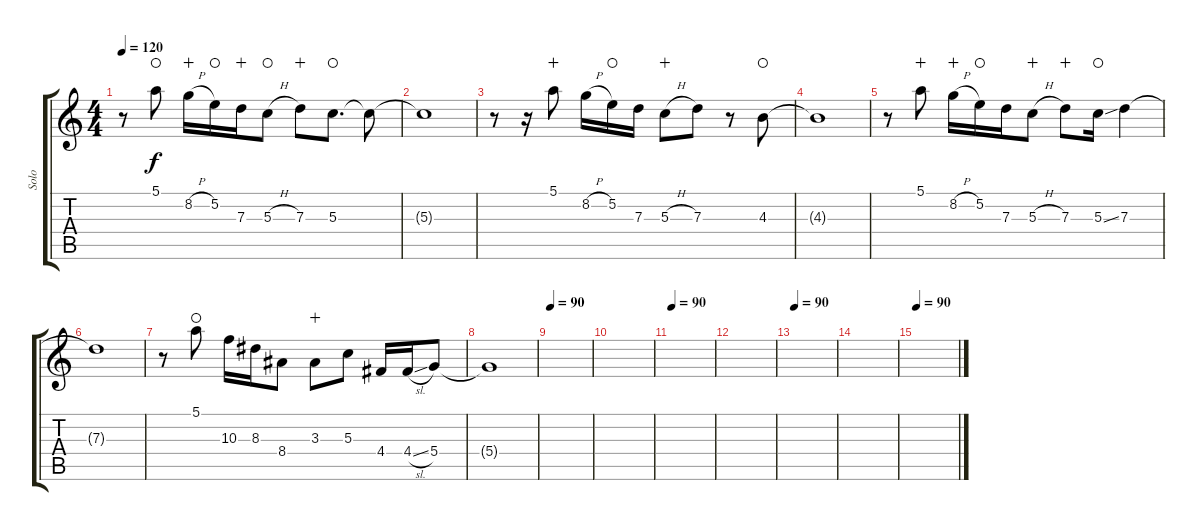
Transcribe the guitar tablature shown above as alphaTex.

\track ("Solo" "Solo") {instrument distortionguitar}
\staff {score tabs}
\tuning (E4 B3 G3 D3 A2 E2) {hide}
\ts (4 4)
\tempo 120
\clef g2
\ks c
r.8{dy f} 5.1.8{waho} 8.2{h}.16{wahc} 5.2.16{waho} 7.3.16{wahc} 5.3{h}.8{waho} 7.3.8{wahc} 5.3.8{d waho} 5.3{t}.8 |
5.3{t}.1 |
r.8 r.16 5.1.8{wahc} 8.2{h}.16 5.2.16{waho} 7.3.16 5.3{h}.8{wahc} 7.3.8 r.8 4.3.8{waho} |
4.3{t}.1 |
r.8 5.1.8{wahc} 8.2{h}.16{wahc} 5.2.16{waho} 7.3.16 5.3{h}.8{wahc} 7.3.8{wahc} 5.3{ss}.16{waho} 7.3.4 |
7.3{t}.1 |
r.8 5.1.8{waho} 10.3.16 8.3.16 8.4.8 3.3.8{wahc} 5.3.8 4.4.16 4.4{sl}.16 5.4.8 |
5.4{t}.1 |
\tempo 90
|
|
\tempo 90
|
|
\tempo 90
|
|
\tempo 90
